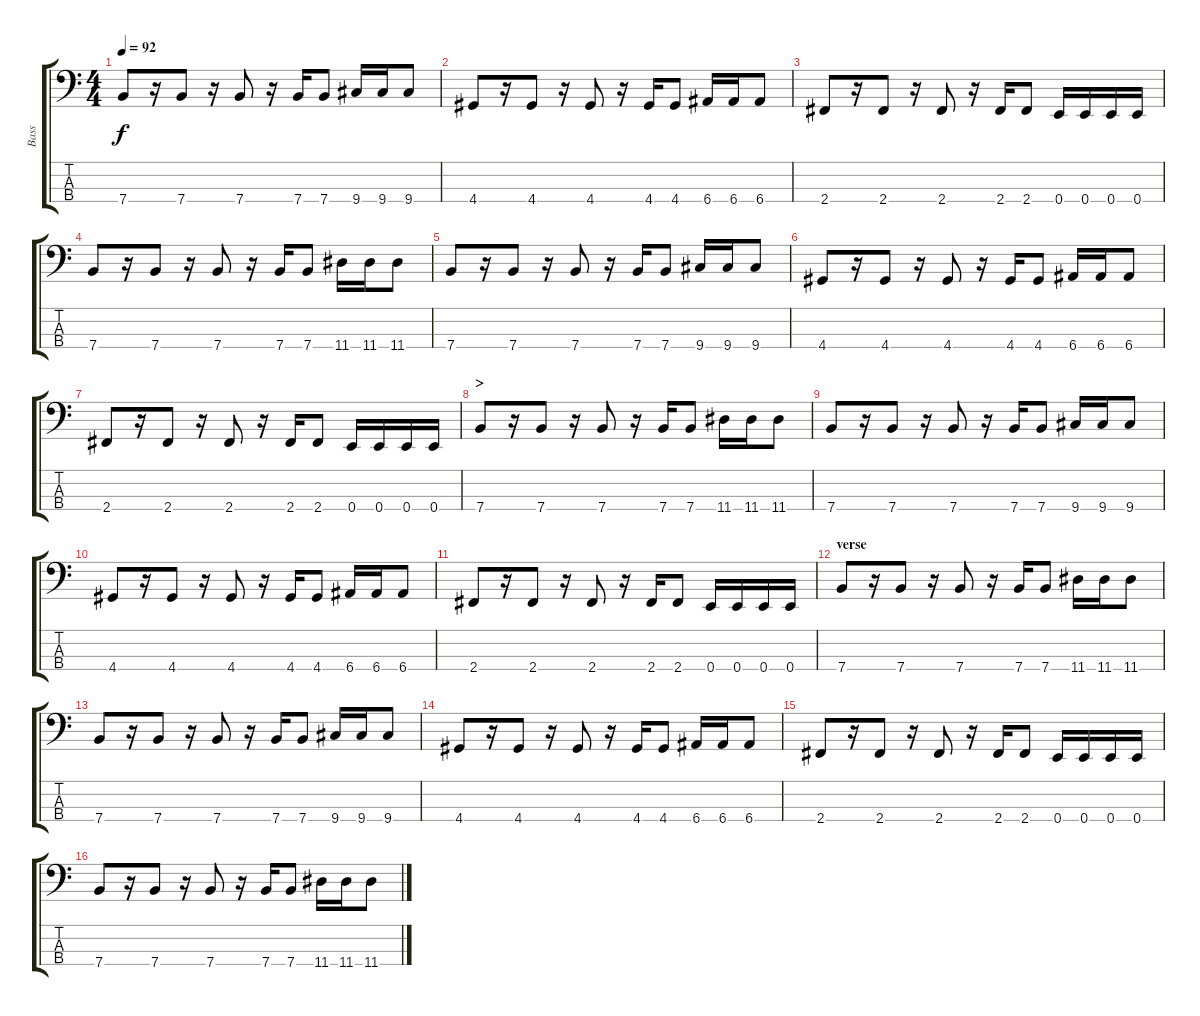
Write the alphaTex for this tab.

\track ("Bass" "Bass") {instrument electricbasspick}
\staff {score tabs}
\tuning (G2 D2 A1 E1) {hide}
\ts (4 4)
\tempo 92
\clef f4
\ks c
7.4.8{dy f} r.16 7.4.8 r.16 7.4.8 r.16 7.4.16 7.4.8 9.4.16 9.4.16 9.4.8 |
4.4.8 r.16 4.4.8 r.16 4.4.8 r.16 4.4.16 4.4.8 6.4.16 6.4.16 6.4.8 |
2.4.8 r.16 2.4.8 r.16 2.4.8 r.16 2.4.16 2.4.8 0.4.16 0.4.16 0.4.16 0.4.16 |
7.4.8 r.16 7.4.8 r.16 7.4.8 r.16 7.4.16 7.4.8 11.4.16 11.4.16 11.4.8 |
7.4.8 r.16 7.4.8 r.16 7.4.8 r.16 7.4.16 7.4.8 9.4.16 9.4.16 9.4.8 |
4.4.8 r.16 4.4.8 r.16 4.4.8 r.16 4.4.16 4.4.8 6.4.16 6.4.16 6.4.8 |
2.4.8 r.16 2.4.8 r.16 2.4.8 r.16 2.4.16 2.4.8 0.4.16 0.4.16 0.4.16 0.4.16 |
\section ("" ">")
7.4.8 r.16 7.4.8 r.16 7.4.8 r.16 7.4.16 7.4.8 11.4.16 11.4.16 11.4.8 |
7.4.8 r.16 7.4.8 r.16 7.4.8 r.16 7.4.16 7.4.8 9.4.16 9.4.16 9.4.8 |
4.4.8 r.16 4.4.8 r.16 4.4.8 r.16 4.4.16 4.4.8 6.4.16 6.4.16 6.4.8 |
2.4.8 r.16 2.4.8 r.16 2.4.8 r.16 2.4.16 2.4.8 0.4.16 0.4.16 0.4.16 0.4.16 |
\section ("" "verse")
7.4.8 r.16 7.4.8 r.16 7.4.8 r.16 7.4.16 7.4.8 11.4.16 11.4.16 11.4.8 |
7.4.8 r.16 7.4.8 r.16 7.4.8 r.16 7.4.16 7.4.8 9.4.16 9.4.16 9.4.8 |
4.4.8 r.16 4.4.8 r.16 4.4.8 r.16 4.4.16 4.4.8 6.4.16 6.4.16 6.4.8 |
2.4.8 r.16 2.4.8 r.16 2.4.8 r.16 2.4.16 2.4.8 0.4.16 0.4.16 0.4.16 0.4.16 |
7.4.8 r.16 7.4.8 r.16 7.4.8 r.16 7.4.16 7.4.8 11.4.16 11.4.16 11.4.8
